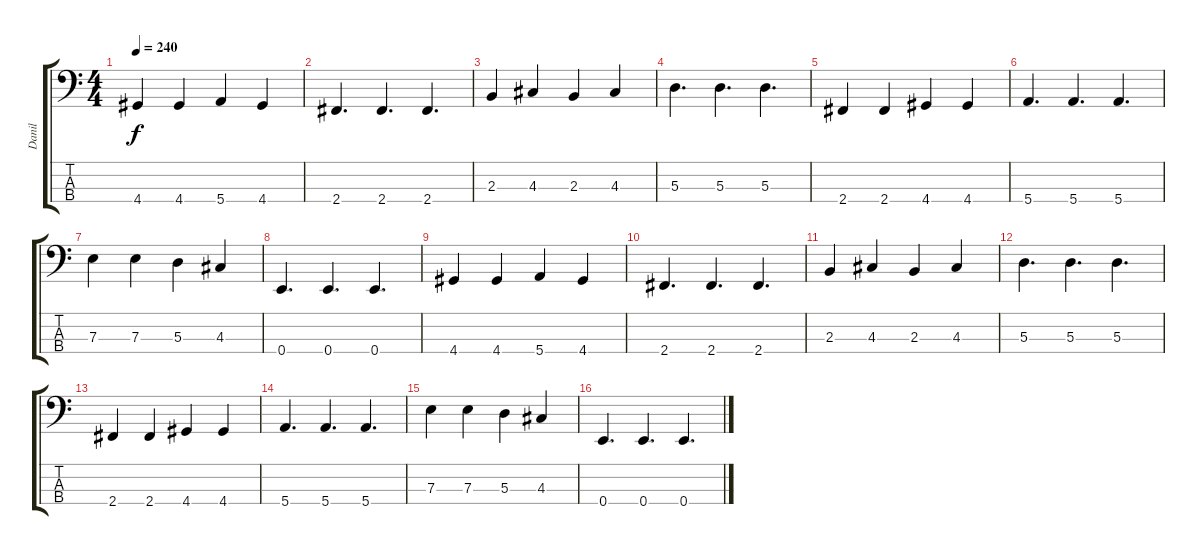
\track ("Danil" "Danil") {instrument electricbasspick}
\staff {score tabs}
\tuning (G2 D2 A1 E1) {hide}
\ts (4 4)
\tempo 240
\clef f4
\ks c
4.4.4{dy f} 4.4.4 5.4.4 4.4.4 |
2.4.4{d} 2.4.4{d} 2.4.4{d} |
2.3.4 4.3.4 2.3.4 4.3.4 |
5.3.4{d} 5.3.4{d} 5.3.4{d} |
2.4.4 2.4.4 4.4.4 4.4.4 |
5.4.4{d} 5.4.4{d} 5.4.4{d} |
7.3.4 7.3.4 5.3.4 4.3.4 |
0.4.4{d} 0.4.4{d} 0.4.4{d} |
4.4.4 4.4.4 5.4.4 4.4.4 |
2.4.4{d} 2.4.4{d} 2.4.4{d} |
2.3.4 4.3.4 2.3.4 4.3.4 |
5.3.4{d} 5.3.4{d} 5.3.4{d} |
2.4.4 2.4.4 4.4.4 4.4.4 |
5.4.4{d} 5.4.4{d} 5.4.4{d} |
7.3.4 7.3.4 5.3.4 4.3.4 |
0.4.4{d} 0.4.4{d} 0.4.4{d}
